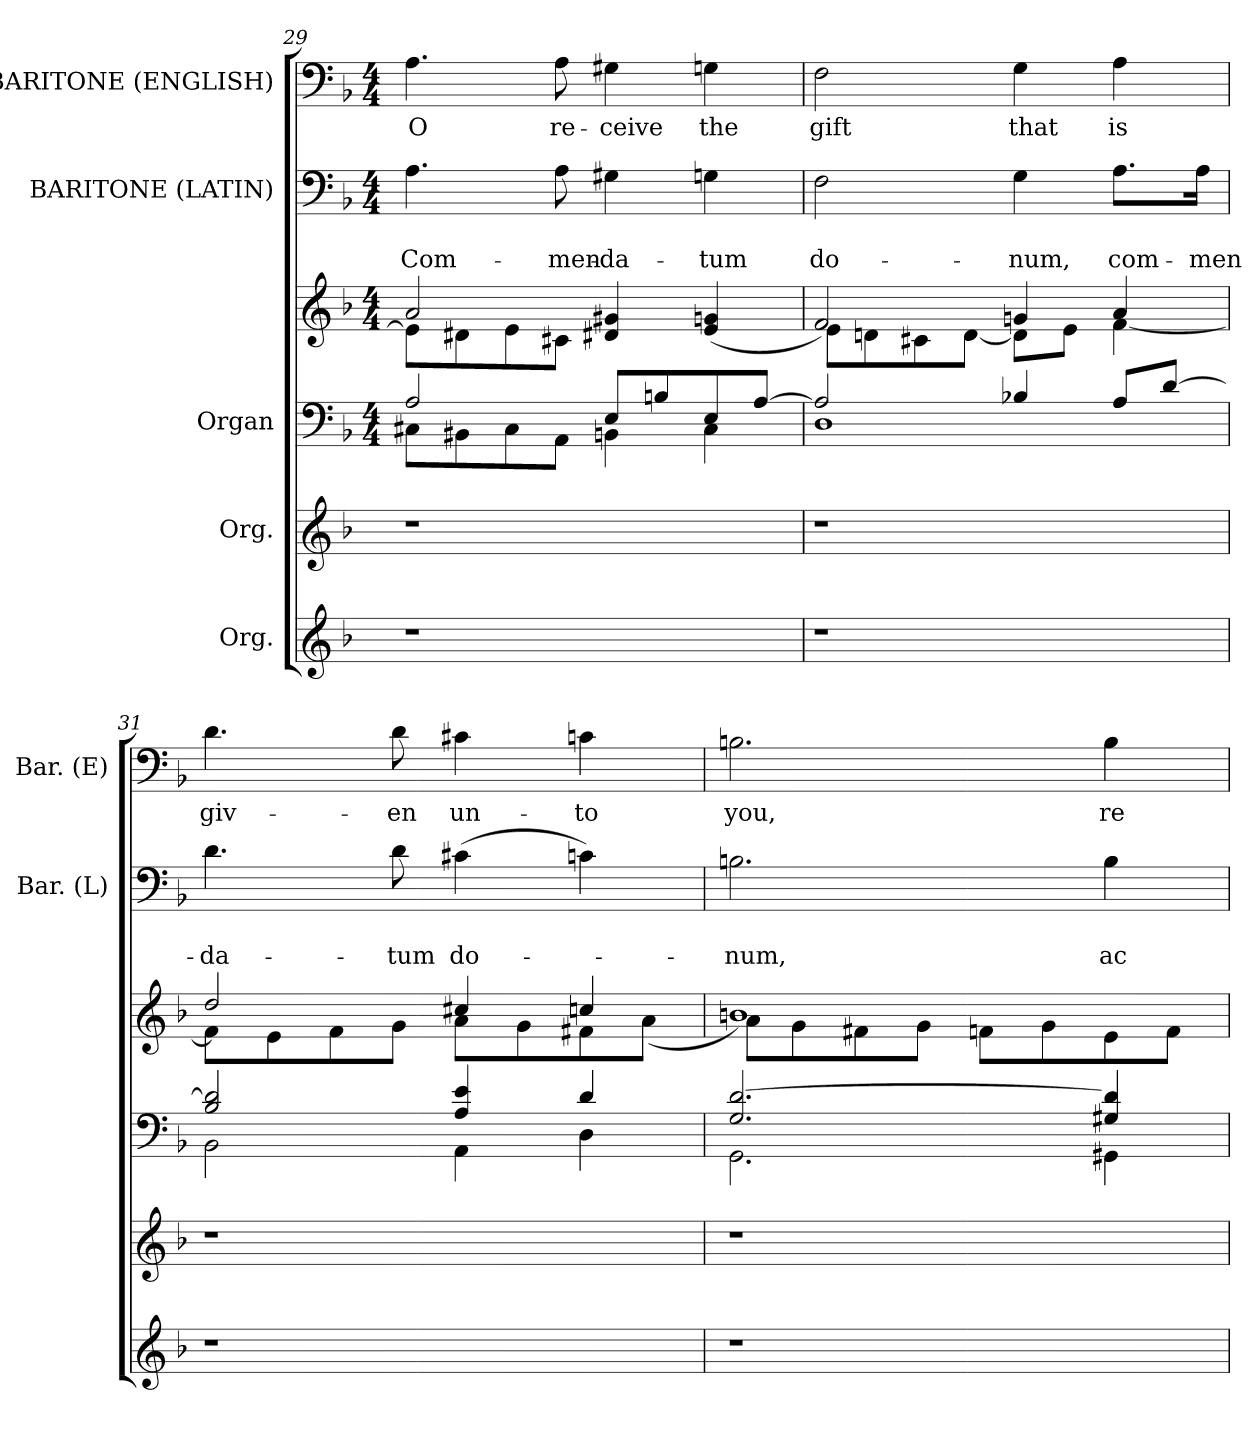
**kern	**kern	**kern	**kern	**kern	**text	**text	**kern	**text
*part5	*part4	*part3	*part3	*part2	*part2	*part2	*part1	*part1
*staff6	*staff5	*staff4	*staff3	*staff2	*staff2	*staff2	*staff1	*staff1
*I"Org.	*I"Org.	*I"Organ	*	*I"BARITONE (LATIN)	*	*	*I"BARITONE (ENGLISH)	*
*	*	*	*	*I'Bar. (L)	*	*	*I'Bar. (E)	*
*clefG2	*clefG2	*clefF4	*clefG2	*clefF4	*	*	*clefF4	*
*k[b-]	*k[b-]	*k[b-]	*k[b-]	*k[b-]	*	*	*k[b-]	*
*F:	*F:	*F:	*F:	*F:	*	*	*F:	*
*	*	*M4/4	*M4/4	*M4/4	*	*	*M4/4	*
=29	=29	=29	=29	=29	=29	=29	=29	=29
*	*	*^	*^	*	*	*	*	*
!	!	!	!	!	!	!	!	!LO:LY:b	!	!LO:LY:b
1r	1r	2A/	8C#X\L	2a/	8e\L]	4.A\	.	Com-	4.A\	O
.	.	.	8BB#X\	.	8d#X\	.	.	.	.	.
.	.	.	8C#\	.	8e\	.	.	.	.	.
!	!	!	!	!	!	!	!	!LO:LY:b	!	!LO:LY:b
.	.	.	8AA\J	.	8c#X\J	8A\	.	-men-	8A\	re-
!	!	!	!	!	!	!	!	!LO:LY:b:rj	!	!LO:LY:b
.	.	8E/L	4BBn\	4d#X/ 4g#X/	2ryy	4G#X\	.	-da-	4G#X\	-ceive
.	.	8Bn/	.	.	.	.	.	.	.	.
!	!	!	!	!	!	!	!	!LO:LY:b	!	!LO:LY:b
.	.	8E/	4C#\	(<4e/ 4gn/	.	4Gn\	.	-tum	4Gn\	the
.	.	[>8A/J	.	.	.	.	.	.	.	.
=30	=30	=30	=30	=30	=30	=30	=30	=30	=30	=30
!	!	!	!	!	!	!	!	!LO:LY:b	!	!LO:LY:b
1r	1r	2A/]	1D	2f/)	8e\L	2F\	.	do-	2F\	gift
.	.	.	.	.	8dn\	.	.	.	.	.
.	.	.	.	.	8c#X\	.	.	.	.	.
.	.	.	.	.	[<8d\J	.	.	.	.	.
!	!	!	!	!	!	!	!	!LO:LY:b	!	!LO:LY:b
.	.	4B-X/	.	4gn/	8d\L]	4G\	.	-num,	4G\	that
.	.	.	.	.	8e\J	.	.	.	.	.
!	!	!	!	!	!	!	!	!LO:LY:b	!	!LO:LY:b
.	.	8A/L	.	4a/	[<4f\	8.A\L	.	com-	4A\	is
.	.	[>8d/J	.	.	.	.	.	.	.	.
!	!	!	!	!	!	!	!	!LO:LY:b:rj	!	!
.	.	.	.	.	.	16A\Jk	.	-men-	.	.
=31	=31	=31	=31	=31	=31	=31	=31	=31	=31	=31
!	!	!	!	!	!	!	!	!LO:LY:b	!	!LO:LY:b
1r	1r	2B-/ 2d/]	2BB-\	2dd/	8f\L]	4.d\	.	-da-	4.d\	giv-
.	.	.	.	.	8e\	.	.	.	.	.
.	.	.	.	.	8f\	.	.	.	.	.
!	!	!	!	!	!	!	!	!LO:LY:b	!	!LO:LY:b
.	.	.	.	.	8g\J	8d\	.	-tum	8d\	-en
!	!	!	!	!	!	!	!	!LO:LY:b	!	!LO:LY:b
.	.	4A/ 4e/	4AA\	4cc#X/	8a\L	(>4c#X\	.	do-	4c#X\	un-
.	.	.	.	.	8g\	.	.	.	.	.
!	!	!	!	!	!	!	!	!	!	!LO:LY:b
.	.	4d/	4D\	4ccn/	8f#X\	4cn\)	.	.	4cn\	-to
.	.	.	.	.	(<8a\J	.	.	.	.	.
!!LO:PB:g=z
=32	=32	=32	=32	=32	=32	=32	=32	=32	=32	=32
!	!	!	!	!	!	!	!	!LO:LY:b	!	!LO:LY:b
1r	1r	2.G/ [>2.d/	2.GG\	1bn)	8a\L	2.Bn\	.	-num,	2.Bn\	you,
.	.	.	.	.	8g\	.	.	.	.	.
.	.	.	.	.	8f#X\	.	.	.	.	.
.	.	.	.	.	8g\J	.	.	.	.	.
.	.	.	.	.	8fn\L	.	.	.	.	.
.	.	.	.	.	8g\	.	.	.	.	.
!	!	!	!	!	!	!	!	!LO:LY:b	!	!LO:LY:b
.	.	4G#X/ 4d/]	4GG#X\	.	8e\	4B\	.	ac-	4B\	re-
.	.	.	.	.	8f\J	.	.	.	.	.
*	*	*v	*v	*	*	*	*	*	*	*
*	*	*	*v	*v	*	*	*	*	*
=	=	=	=	=	=	=	=	=
*-	*-	*-	*-	*-	*-	*-	*-	*-
